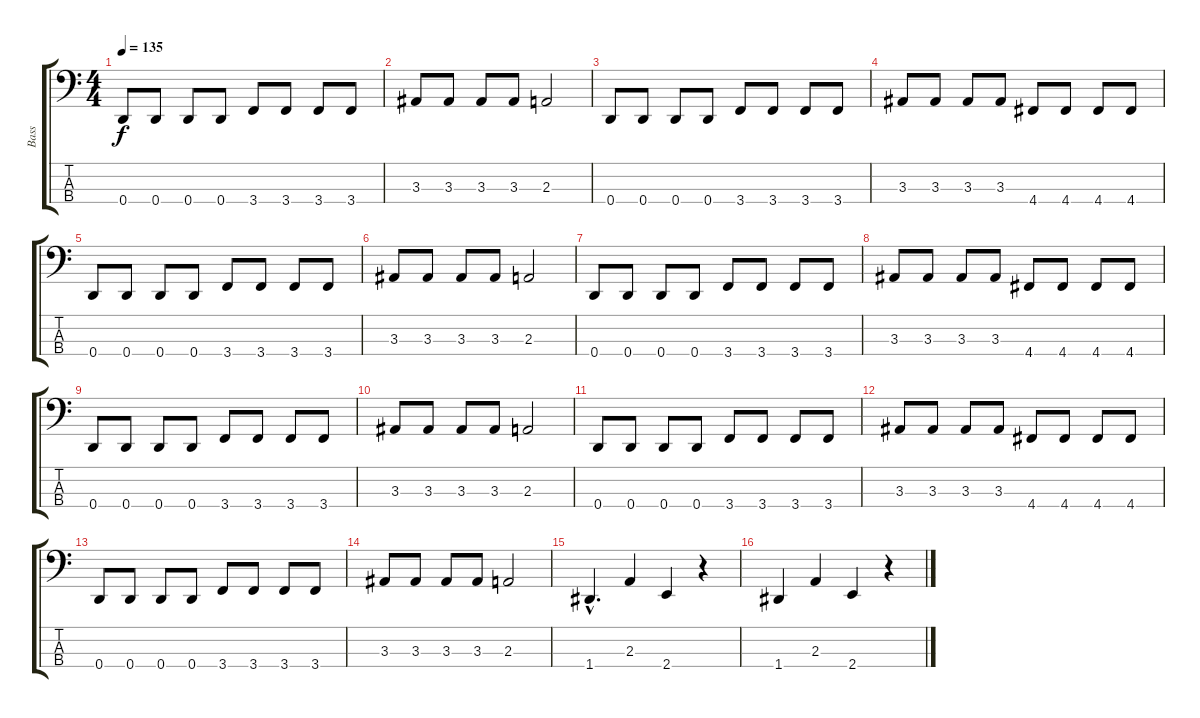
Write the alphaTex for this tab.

\track ("Bass" "Bass") {instrument electricbassfinger}
\staff {score tabs}
\tuning (F2 C2 G1 D1) {hide}
\ts (4 4)
\tempo 135
\clef f4
\ks c
0.4.8{dy f} 0.4.8 0.4.8 0.4.8 3.4.8 3.4.8 3.4.8 3.4.8 |
3.3.8 3.3.8 3.3.8 3.3.8 2.3.2 |
0.4.8 0.4.8 0.4.8 0.4.8 3.4.8 3.4.8 3.4.8 3.4.8 |
3.3.8 3.3.8 3.3.8 3.3.8 4.4.8 4.4.8 4.4.8 4.4.8 |
0.4.8 0.4.8 0.4.8 0.4.8 3.4.8 3.4.8 3.4.8 3.4.8 |
3.3.8 3.3.8 3.3.8 3.3.8 2.3.2 |
0.4.8 0.4.8 0.4.8 0.4.8 3.4.8 3.4.8 3.4.8 3.4.8 |
3.3.8 3.3.8 3.3.8 3.3.8 4.4.8 4.4.8 4.4.8 4.4.8 |
0.4.8 0.4.8 0.4.8 0.4.8 3.4.8 3.4.8 3.4.8 3.4.8 |
3.3.8 3.3.8 3.3.8 3.3.8 2.3.2 |
0.4.8 0.4.8 0.4.8 0.4.8 3.4.8 3.4.8 3.4.8 3.4.8 |
3.3.8 3.3.8 3.3.8 3.3.8 4.4.8 4.4.8 4.4.8 4.4.8 |
0.4.8 0.4.8 0.4.8 0.4.8 3.4.8 3.4.8 3.4.8 3.4.8 |
3.3.8 3.3.8 3.3.8 3.3.8 2.3.2 |
1.4{hac}.4{d} 2.3.4 2.4.4 r.4 |
1.4.4 2.3.4 2.4.4 r.4
